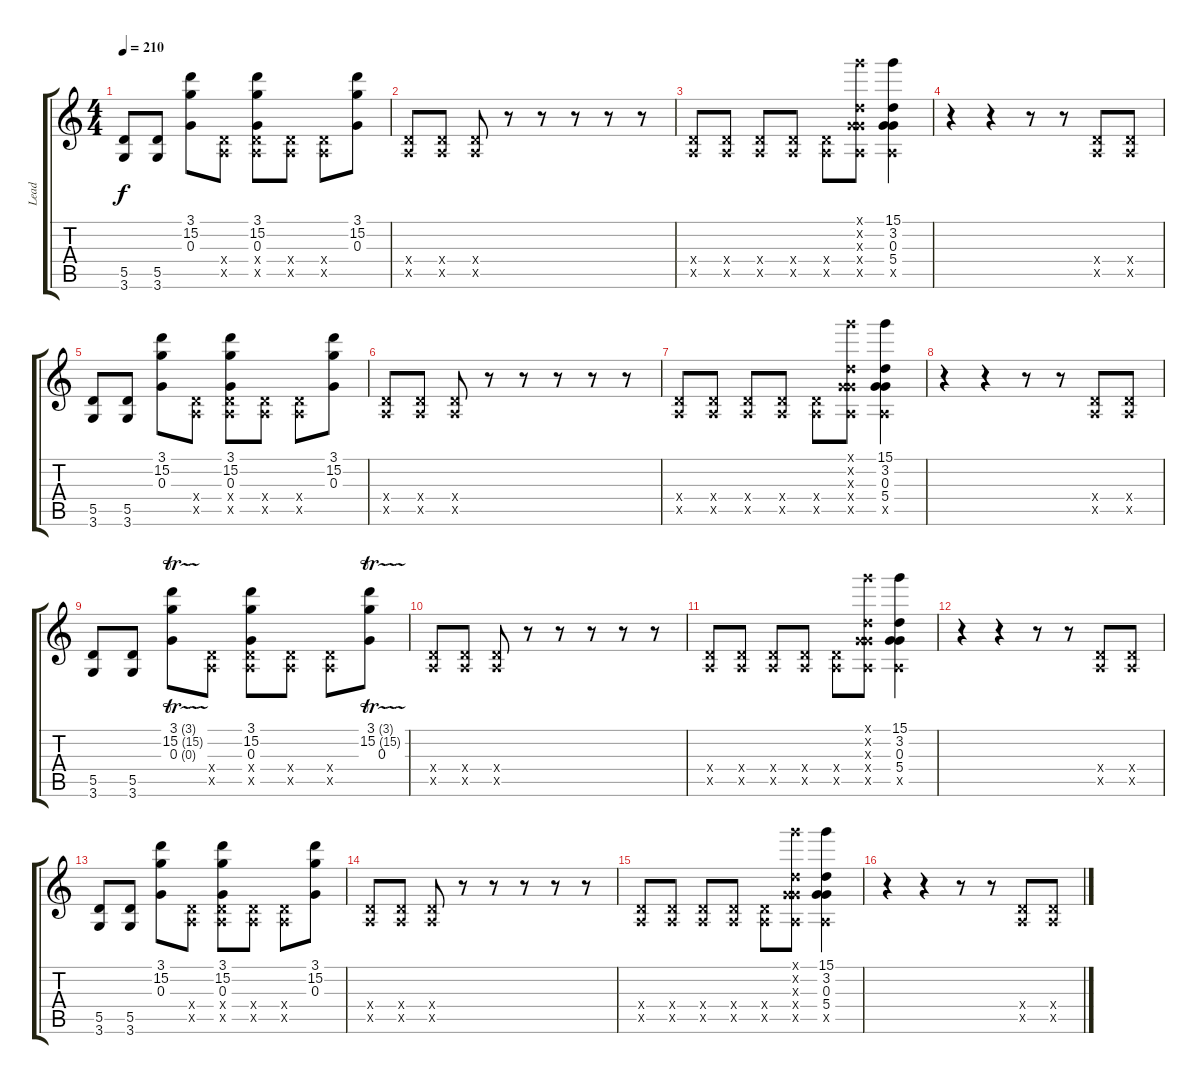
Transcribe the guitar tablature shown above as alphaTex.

\track ("Lead" "Lead") {instrument overdrivenguitar}
\staff {score tabs}
\tuning (E4 B3 G3 D3 A2 E2) {hide}
\ts (4 4)
\tempo 210
\clef g2
\ks c
(5.5 3.6).8{dy f} (5.5 3.6).8 (3.1 15.2 0.3).8 (0.4{x} 0.5{x}).8 (3.1 15.2 0.3 0.4{x} 0.5{x}).8 (0.4{x} 0.5{x}).8 (0.4{x} 0.5{x}).8 (3.1 15.2 0.3).8 |
(0.4{x} 0.5{x}).8 (0.4{x} 0.5{x}).8 (0.4{x} 0.5{x}).8 r.8 r.8 r.8 r.8 r.8 |
(0.4{x} 0.5{x}).8 (0.4{x} 0.5{x}).8 (0.4{x} 0.5{x}).8 (0.4{x} 0.5{x}).8 (0.4{x} 0.5{x}).8 (15.1{x} 3.2{x} 0.3{x} 5.4{x} 0.5{x}).8 (15.1 3.2 0.3 5.4 0.5{x}).4 |
r.4 r.4 r.8 r.8 (0.4{x} 0.5{x}).8 (0.4{x} 0.5{x}).8 |
(5.5 3.6).8 (5.5 3.6).8 (3.1 15.2 0.3).8 (0.4{x} 0.5{x}).8 (3.1 15.2 0.3 0.4{x} 0.5{x}).8 (0.4{x} 0.5{x}).8 (0.4{x} 0.5{x}).8 (3.1 15.2 0.3).8 |
(0.4{x} 0.5{x}).8 (0.4{x} 0.5{x}).8 (0.4{x} 0.5{x}).8 r.8 r.8 r.8 r.8 r.8 |
(0.4{x} 0.5{x}).8 (0.4{x} 0.5{x}).8 (0.4{x} 0.5{x}).8 (0.4{x} 0.5{x}).8 (0.4{x} 0.5{x}).8 (15.1{x} 3.2{x} 0.3{x} 5.4{x} 0.5{x}).8 (15.1 3.2 0.3 5.4 0.5{x}).4 |
r.4 r.4 r.8 r.8 (0.4{x} 0.5{x}).8 (0.4{x} 0.5{x}).8 |
(5.5 3.6).8 (5.5 3.6).8 (3.1{tr (3 64)} 15.2{tr (15 64)} 0.3{tr (0 64)}).8 (0.4{x} 0.5{x}).8 (3.1 15.2 0.3 0.4{x} 0.5{x}).8 (0.4{x} 0.5{x}).8 (0.4{x} 0.5{x}).8 (3.1{tr (3 64)} 15.2{tr (15 64)} 0.3).8 |
(0.4{x} 0.5{x}).8 (0.4{x} 0.5{x}).8 (0.4{x} 0.5{x}).8 r.8 r.8 r.8 r.8 r.8 |
(0.4{x} 0.5{x}).8 (0.4{x} 0.5{x}).8 (0.4{x} 0.5{x}).8 (0.4{x} 0.5{x}).8 (0.4{x} 0.5{x}).8 (15.1{x} 3.2{x} 0.3{x} 5.4{x} 0.5{x}).8 (15.1 3.2 0.3 5.4 0.5{x}).4 |
r.4 r.4 r.8 r.8 (0.4{x} 0.5{x}).8 (0.4{x} 0.5{x}).8 |
(5.5 3.6).8 (5.5 3.6).8 (3.1 15.2 0.3).8 (0.4{x} 0.5{x}).8 (3.1 15.2 0.3 0.4{x} 0.5{x}).8 (0.4{x} 0.5{x}).8 (0.4{x} 0.5{x}).8 (3.1 15.2 0.3).8 |
(0.4{x} 0.5{x}).8 (0.4{x} 0.5{x}).8 (0.4{x} 0.5{x}).8 r.8 r.8 r.8 r.8 r.8 |
(0.4{x} 0.5{x}).8 (0.4{x} 0.5{x}).8 (0.4{x} 0.5{x}).8 (0.4{x} 0.5{x}).8 (0.4{x} 0.5{x}).8 (15.1{x} 3.2{x} 0.3{x} 5.4{x} 0.5{x}).8 (15.1 3.2 0.3 5.4 0.5{x}).4 |
r.4 r.4 r.8 r.8 (0.4{x} 0.5{x}).8 (0.4{x} 0.5{x}).8
